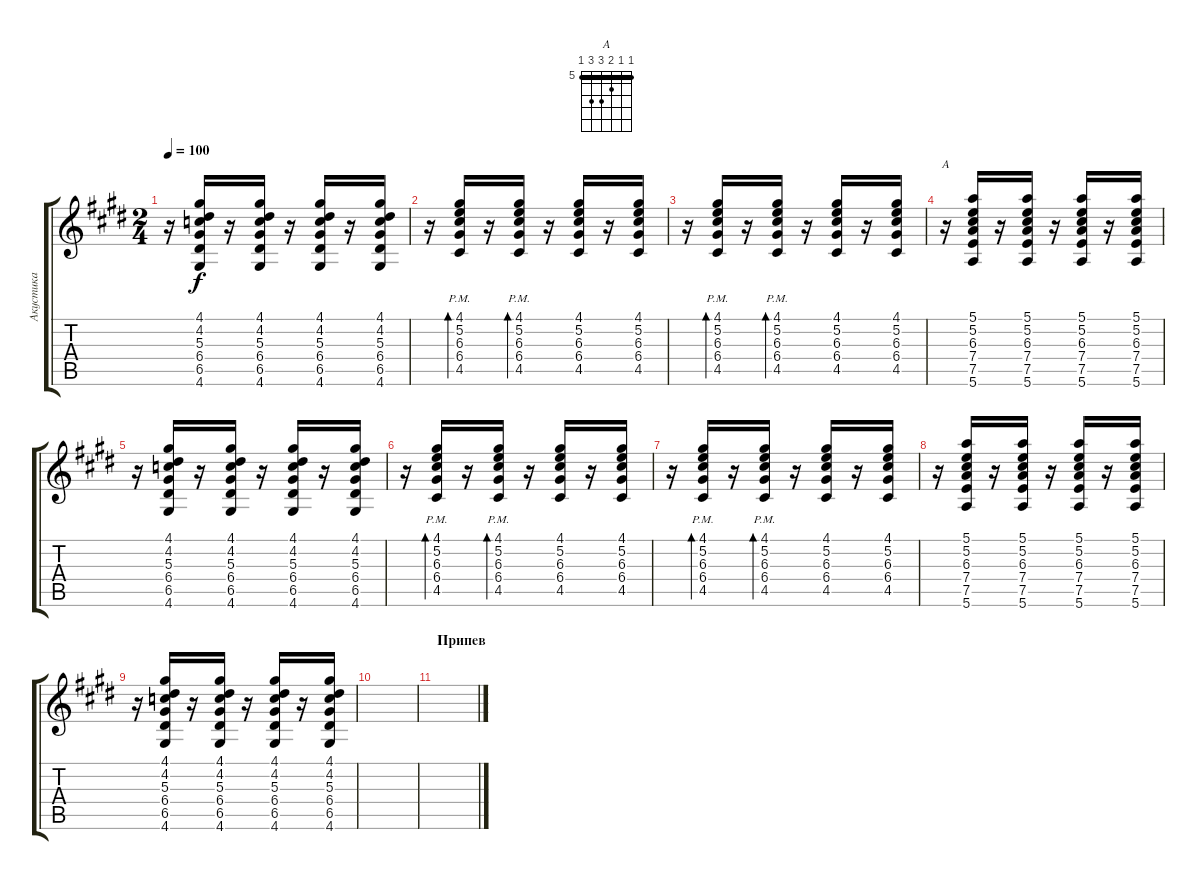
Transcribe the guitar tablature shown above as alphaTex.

\track ("Акустика" "Акустика") {instrument distortionguitar}
\staff {score tabs}
\tuning (E4 B3 G3 D3 A2 E2) {hide}
\chord ("A" 5 5 6 7 7 5) {firstfret 5 barre 5}
\ts (2 4)
\tempo 100
\clef g2
\ks c#minor
r.16{dy f} (4.1 4.2 5.3 6.4 6.5 4.6).16 r.16 (4.1 4.2 5.3 6.4 6.5 4.6).16 r.16 (4.1 4.2 5.3 6.4 6.5 4.6).16 r.16 (4.1 4.2 5.3 6.4 6.5 4.6).16 |
r.16 (4.1{pm} 5.2{pm} 6.3{pm} 6.4{pm} 4.5{pm}).16{bd 30} r.16 (4.1{pm} 5.2{pm} 6.3{pm} 6.4{pm} 4.5{pm}).16{bd 30} r.16 (4.1 5.2 6.3 6.4 4.5).16 r.16 (4.1 5.2 6.3 6.4 4.5).16 |
r.16 (4.1{pm} 5.2{pm} 6.3{pm} 6.4{pm} 4.5{pm}).16{bd 30} r.16 (4.1{pm} 5.2{pm} 6.3{pm} 6.4{pm} 4.5{pm}).16{bd 30} r.16 (4.1 5.2 6.3 6.4 4.5).16 r.16 (4.1 5.2 6.3 6.4 4.5).16 |
r.16{ch "A" instrument acousticguitarsteel} (5.1 5.2 6.3 7.4 7.5 5.6).16 r.16 (5.1 5.2 6.3 7.4 7.5 5.6).16 r.16 (5.1 5.2 6.3 7.4 7.5 5.6).16 r.16 (5.1 5.2 6.3 7.4 7.5 5.6).16 |
r.16 (4.1 4.2 5.3 6.4 6.5 4.6).16 r.16 (4.1 4.2 5.3 6.4 6.5 4.6).16 r.16 (4.1 4.2 5.3 6.4 6.5 4.6).16 r.16 (4.1 4.2 5.3 6.4 6.5 4.6).16 |
r.16 (4.1{pm} 5.2{pm} 6.3{pm} 6.4{pm} 4.5{pm}).16{bd 30} r.16 (4.1{pm} 5.2{pm} 6.3{pm} 6.4{pm} 4.5{pm}).16{bd 30} r.16 (4.1 5.2 6.3 6.4 4.5).16 r.16 (4.1 5.2 6.3 6.4 4.5).16 |
r.16 (4.1{pm} 5.2{pm} 6.3{pm} 6.4{pm} 4.5{pm}).16{bd 30} r.16 (4.1{pm} 5.2{pm} 6.3{pm} 6.4{pm} 4.5{pm}).16{bd 30} r.16 (4.1 5.2 6.3 6.4 4.5).16 r.16 (4.1 5.2 6.3 6.4 4.5).16 |
r.16{instrument acousticguitarsteel} (5.1 5.2 6.3 7.4 7.5 5.6).16 r.16 (5.1 5.2 6.3 7.4 7.5 5.6).16 r.16 (5.1 5.2 6.3 7.4 7.5 5.6).16 r.16 (5.1 5.2 6.3 7.4 7.5 5.6).16 |
r.16 (4.1 4.2 5.3 6.4 6.5 4.6).16 r.16 (4.1 4.2 5.3 6.4 6.5 4.6).16 r.16 (4.1 4.2 5.3 6.4 6.5 4.6).16 r.16 (4.1 4.2 5.3 6.4 6.5 4.6).16 |
|
\section ("" "Припев")
